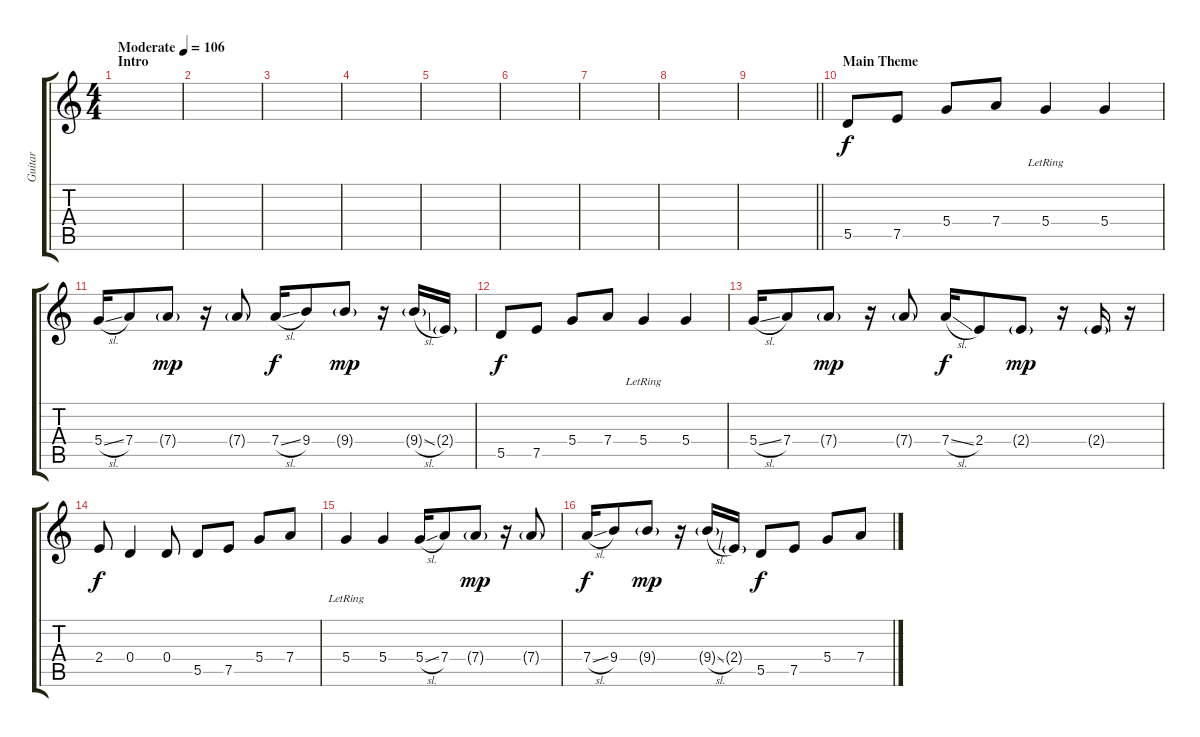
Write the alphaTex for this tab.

\track ("Guitar" "Guitar") {instrument acousticguitarsteel}
\staff {score tabs}
\tuning (E4 B3 G3 D3 A2 E2) {hide}
\ts (4 4)
\section ("" "Intro")
\tempo (106 "Moderate")
\clef g2
\ks c
|
|
|
|
|
|
|
|
\barLineRight lightlight
|
\section ("" "Main Theme")
5.5.8 7.5.8 5.4.8 7.4.8 5.4{lr}.4 5.4.4 |
5.4{sl}.16 7.4.8 7.4{g}.8{dy mp} r.16 7.4{g}.8 7.4{sl}.16{dy f} 9.4.8 9.4{g}.8{dy mp} r.16 9.4{sl g}.16 2.4{g}.16 |
5.5.8{dy f} 7.5.8 5.4.8 7.4.8 5.4{lr}.4 5.4.4 |
5.4{sl}.16 7.4.8 7.4{g}.8{dy mp} r.16 7.4{g}.8 7.4{sl}.16{dy f} 2.4.8 2.4{g}.8{dy mp} r.16 2.4{g}.16 r.16 |
2.4.8{dy f} 0.4.4 0.4.8 5.5.8 7.5.8 5.4.8 7.4.8 |
5.4{lr}.4 5.4.4 5.4{sl}.16 7.4.8 7.4{g}.8{dy mp} r.16 7.4{g}.8 |
7.4{sl}.16{dy f} 9.4.8 9.4{g}.8{dy mp} r.16 9.4{sl g}.16 2.4{g}.16 5.5.8{dy f} 7.5.8 5.4.8 7.4.8
